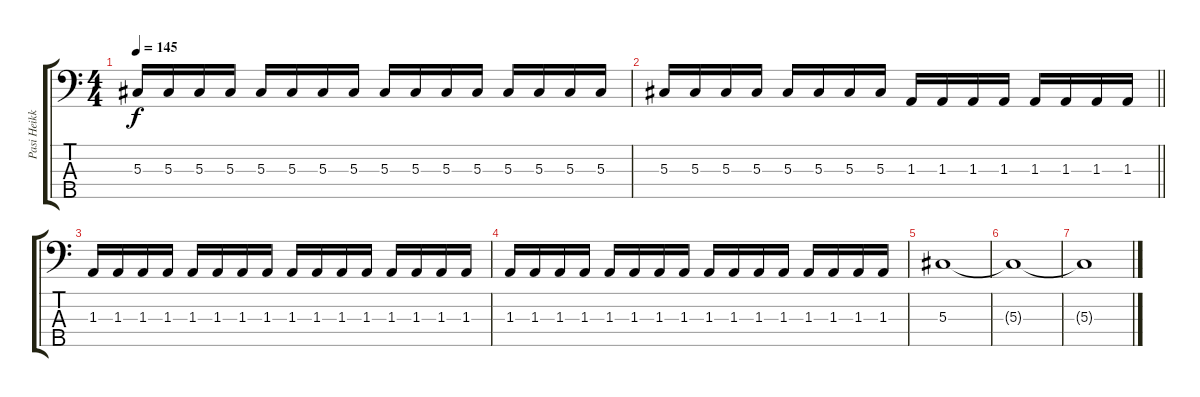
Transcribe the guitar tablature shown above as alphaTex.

\track ("Pasi Heikkilä" "Pasi Heikk") {instrument electricbassfinger}
\staff {score tabs}
\tuning (Gb2 Db2 Ab1 Eb1 Bb0) {hide}
\ts (4 4)
\tempo 145
\clef f4
\ks c
5.3.16{dy f} 5.3.16 5.3.16 5.3.16 5.3.16 5.3.16 5.3.16 5.3.16 5.3.16 5.3.16 5.3.16 5.3.16 5.3.16 5.3.16 5.3.16 5.3.16 |
\barLineRight lightlight
5.3.16 5.3.16 5.3.16 5.3.16 5.3.16 5.3.16 5.3.16 5.3.16 1.3.16 1.3.16 1.3.16 1.3.16 1.3.16 1.3.16 1.3.16 1.3.16 |
1.3.16 1.3.16 1.3.16 1.3.16 1.3.16 1.3.16 1.3.16 1.3.16 1.3.16 1.3.16 1.3.16 1.3.16 1.3.16 1.3.16 1.3.16 1.3.16 |
1.3.16 1.3.16 1.3.16 1.3.16 1.3.16 1.3.16 1.3.16 1.3.16 1.3.16 1.3.16 1.3.16 1.3.16 1.3.16 1.3.16 1.3.16 1.3.16 |
5.3.1 |
5.3{t}.1 |
5.3{t}.1
